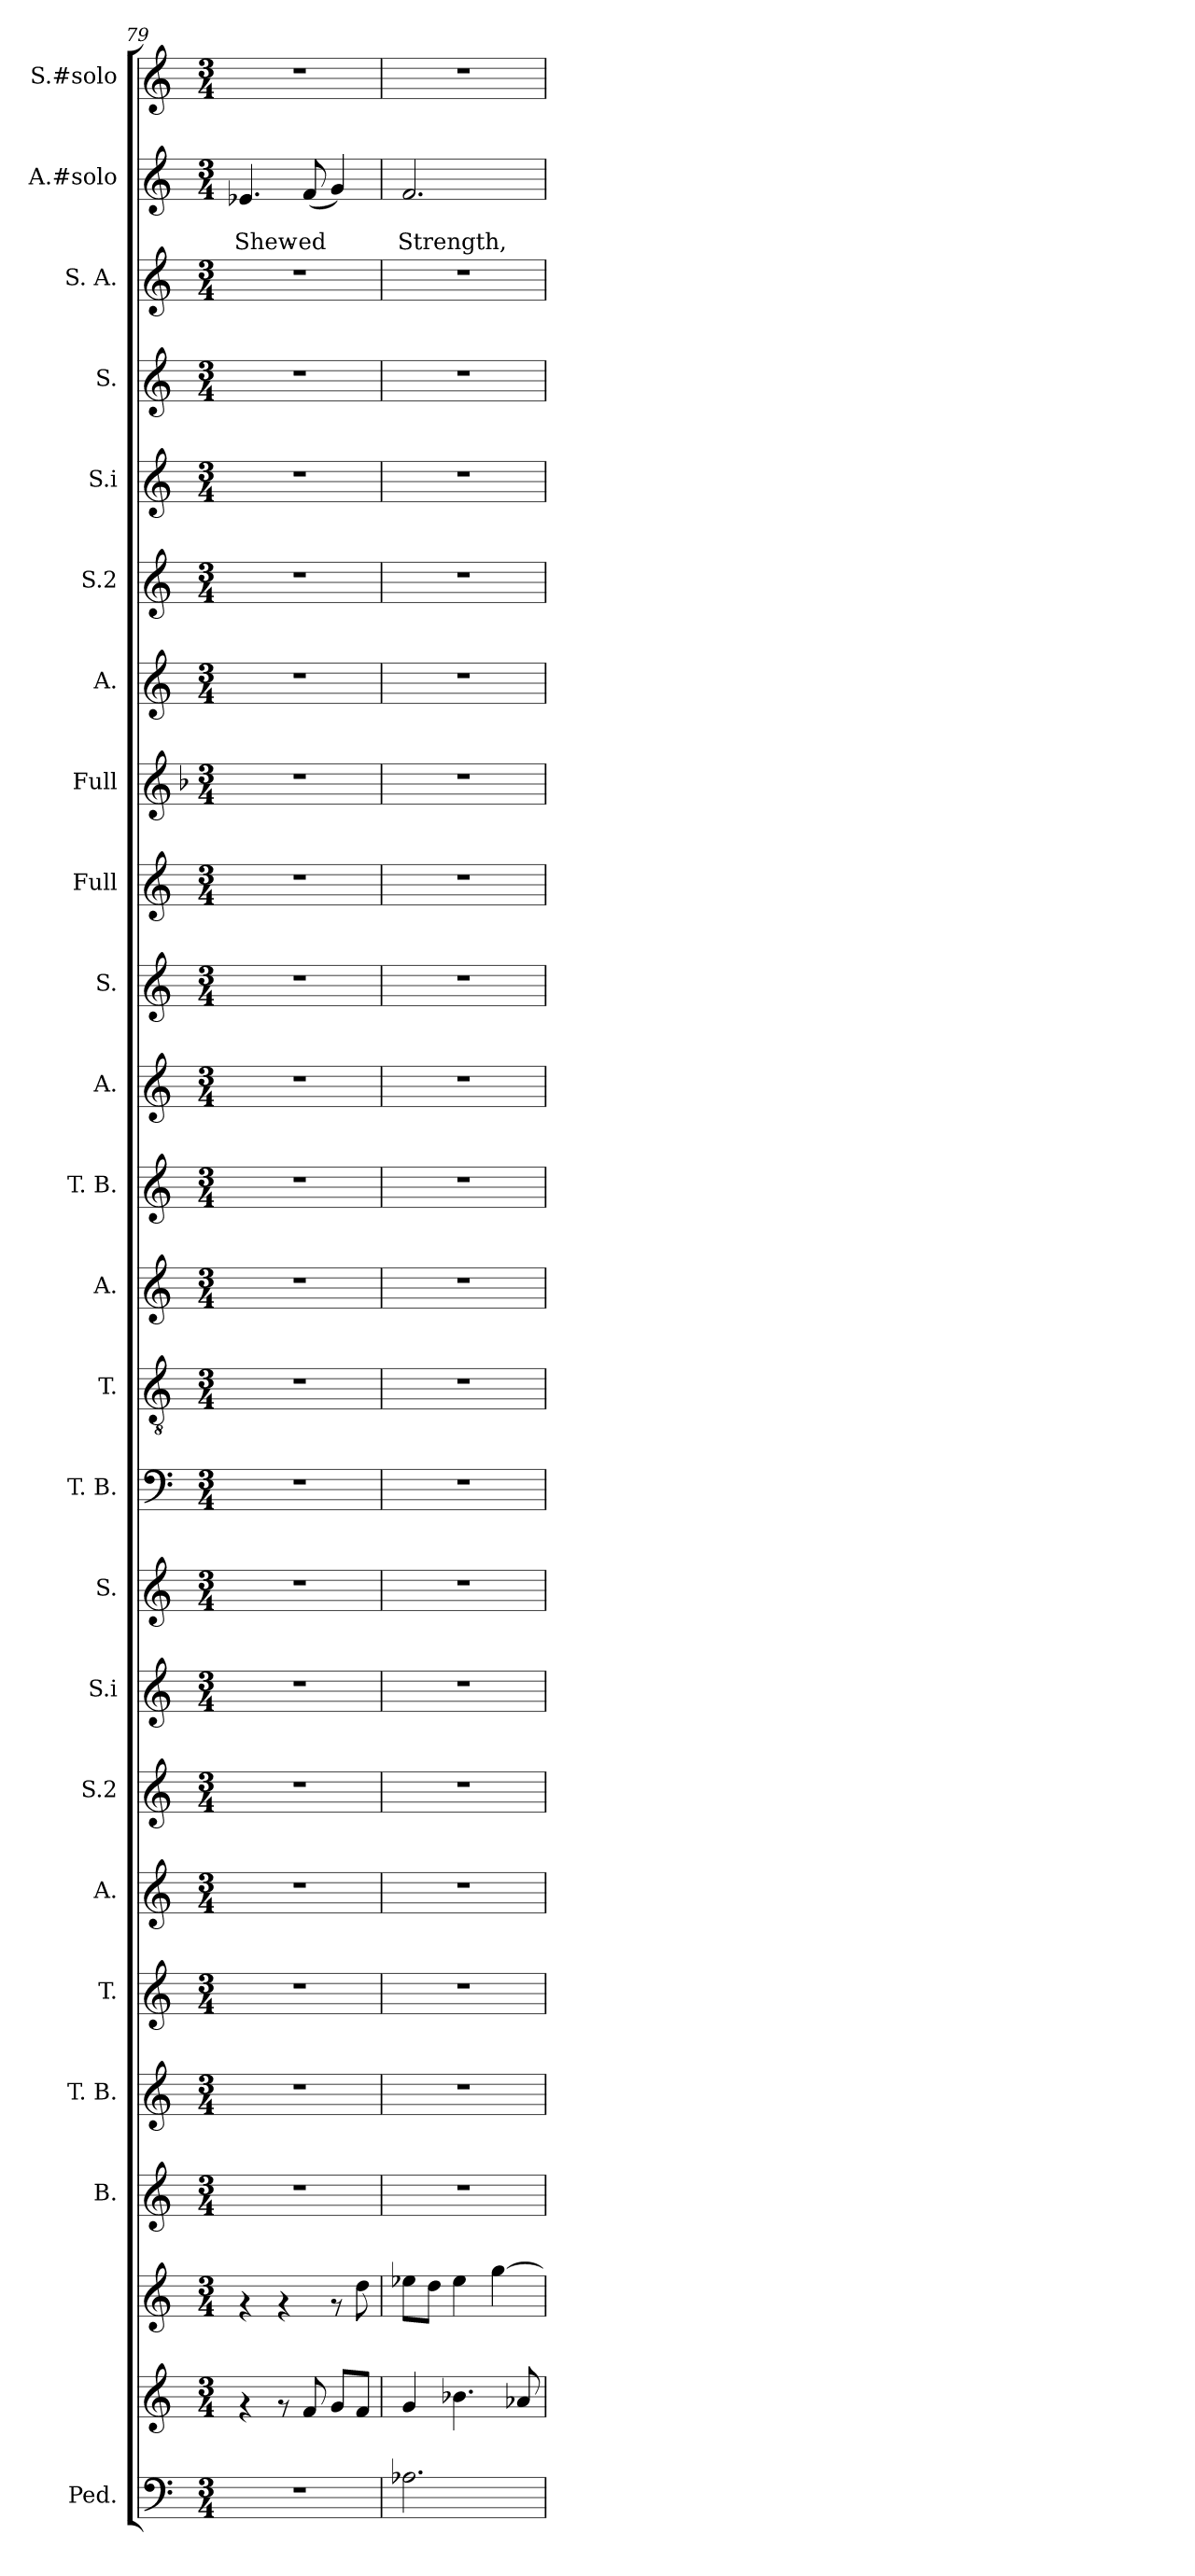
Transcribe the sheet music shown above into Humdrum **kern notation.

**kern	**kern	**kern	**kern	**kern	**kern	**kern	**kern	**kern	**kern	**kern	**kern	**kern	**kern	**kern	**kern	**kern	**kern	**kern	**kern	**kern	**kern	**kern	**kern	**text	**text	**kern
*part25	*part24	*part23	*part22	*part21	*part20	*part19	*part18	*part17	*part16	*part15	*part14	*part13	*part12	*part11	*part10	*part9	*part8	*part7	*part6	*part5	*part4	*part3	*part2	*part2	*part2	*part1
*staff25	*staff24	*staff23	*staff22	*staff21	*staff20	*staff19	*staff18	*staff17	*staff16	*staff15	*staff14	*staff13	*staff12	*staff11	*staff10	*staff9	*staff8	*staff7	*staff6	*staff5	*staff4	*staff3	*staff2	*staff2	*staff2	*staff1
*I"Ped.	*	*	*I"B.	*I"T. B.	*I"T.	*I"A.	*I"S.2	*I"S.i	*I"S.	*I"T. B.	*I"T.	*I"A.	*I"T. B.	*I"A.	*I"S.	*I"Full	*I"Full	*I"A.	*I"S.2	*I"S.i	*I"S.	*I"S. A.	*I"A.#solo	*	*	*I"S.#solo
*I'Ped.	*	*	*	*I'T. B.	*I'T.	*I'A.	*I'S.2	*I'S.i	*I'S.	*I'T. B.	*I'T.	*	*I'T. B.	*I'A.	*I'S.	*	*	*I'A.	*I'S.2	*I'S.i	*I'S.	*I'S. A.	*I'A.#solo	*	*	*I'S.#solo
*clefF4	*clefG2	*clefG2	*clefG2	*clefG2	*clefG2	*clefG2	*clefG2	*clefG2	*clefG2	*clefF4	*clefGv2	*clefG2	*clefG2	*clefG2	*clefG2	*clefG2	*clefG2	*clefG2	*clefG2	*clefG2	*clefG2	*clefG2	*clefG2	*	*	*clefG2
*	*	*	*	*	*	*	*	*	*	*	*	*	*	*	*	*	*ITrd3c5	*	*	*	*	*	*	*	*	*
*k[]	*k[]	*k[]	*k[]	*k[]	*k[]	*k[]	*k[]	*k[]	*k[]	*k[]	*k[]	*k[]	*k[]	*k[]	*k[]	*k[]	*k[]	*k[]	*k[]	*k[]	*k[]	*k[]	*k[]	*	*	*k[]
*C:	*C:	*C:	*C:	*C:	*C:	*C:	*C:	*C:	*C:	*C:	*C:	*C:	*C:	*C:	*C:	*C:	*C:	*C:	*C:	*C:	*C:	*C:	*C:	*	*	*C:
*M3/4	*M3/4	*M3/4	*M3/4	*M3/4	*M3/4	*M3/4	*M3/4	*M3/4	*M3/4	*M3/4	*M3/4	*M3/4	*M3/4	*M3/4	*M3/4	*M3/4	*M3/4	*M3/4	*M3/4	*M3/4	*M3/4	*M3/4	*M3/4	*	*	*M3/4
=79	=79	=79	=79	=79	=79	=79	=79	=79	=79	=79	=79	=79	=79	=79	=79	=79	=79	=79	=79	=79	=79	=79	=79	=79	=79	=79
!	!	!	!	!	!	!	!	!	!	!	!	!	!	!	!	!	!	!	!	!	!	!	!	!	!LO:LY:b	!
2.r	4rf	4rf	2.r	2.r	2.r	2.r	2.r	2.r	2.r	2.r	2.r	2.r	2.r	2.r	2.r	2.r	2.r	2.r	2.r	2.r	2.r	2.r	4.e-X/	.	Shew-	2.r
.	8rf	4rf	.	.	.	.	.	.	.	.	.	.	.	.	.	.	.	.	.	.	.	.	.	.	.	.
!	!	!	!	!	!	!	!	!	!	!	!	!	!	!	!	!	!	!	!	!	!	!	!	!	!LO:LY:b	!
.	8f/	.	.	.	.	.	.	.	.	.	.	.	.	.	.	.	.	.	.	.	.	.	(<8f/	.	-ed	.
.	8g/L	8rf	.	.	.	.	.	.	.	.	.	.	.	.	.	.	.	.	.	.	.	.	4g/)	.	.	.
.	8f/J	8dd\	.	.	.	.	.	.	.	.	.	.	.	.	.	.	.	.	.	.	.	.	.	.	.	.
=80	=80	=80	=80	=80	=80	=80	=80	=80	=80	=80	=80	=80	=80	=80	=80	=80	=80	=80	=80	=80	=80	=80	=80	=80	=80	=80
!	!	!	!	!	!	!	!	!	!	!	!	!	!	!	!	!	!	!	!	!	!	!	!	!	!LO:LY:b	!
2.A-X\	4g/	8ee-X\L	2.r	2.r	2.r	2.r	2.r	2.r	2.r	2.r	2.r	2.r	2.r	2.r	2.r	2.r	2.r	2.r	2.r	2.r	2.r	2.r	2.f/	.	Strength,	2.r
.	.	8dd\J	.	.	.	.	.	.	.	.	.	.	.	.	.	.	.	.	.	.	.	.	.	.	.	.
.	4.b-X\	4ee-\	.	.	.	.	.	.	.	.	.	.	.	.	.	.	.	.	.	.	.	.	.	.	.	.
.	.	[<4gg\	.	.	.	.	.	.	.	.	.	.	.	.	.	.	.	.	.	.	.	.	.	.	.	.
.	8a-X/	.	.	.	.	.	.	.	.	.	.	.	.	.	.	.	.	.	.	.	.	.	.	.	.	.
=	=	=	=	=	=	=	=	=	=	=	=	=	=	=	=	=	=	=	=	=	=	=	=	=	=	=
*-	*-	*-	*-	*-	*-	*-	*-	*-	*-	*-	*-	*-	*-	*-	*-	*-	*-	*-	*-	*-	*-	*-	*-	*-	*-	*-
